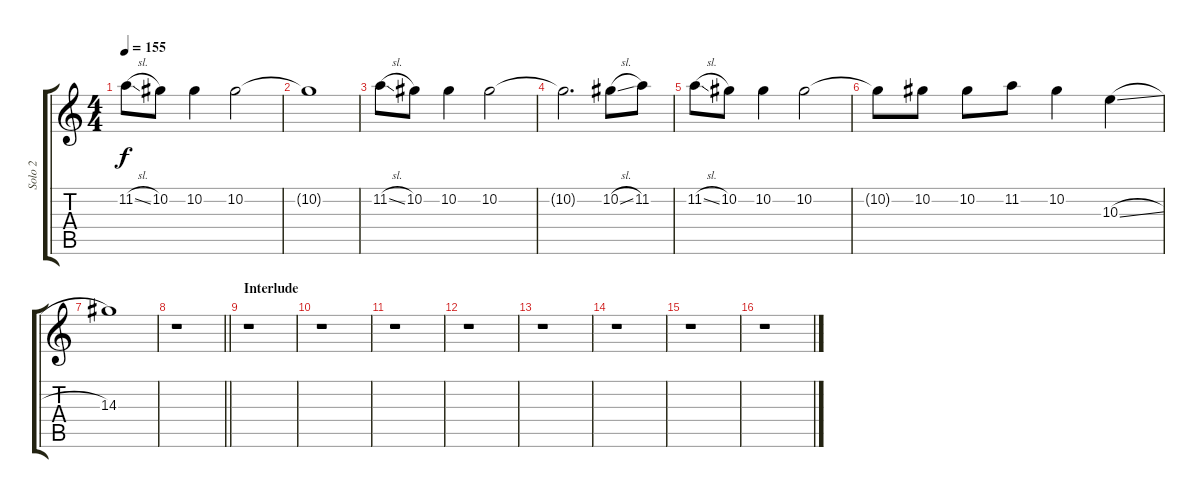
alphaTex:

\track ("Solo 2" "Solo 2") {instrument distortionguitar}
\staff {score tabs}
\tuning (Eb4 Bb3 Gb3 Db3 Ab2 Eb2) {hide}
\ts (4 4)
\tempo 155
\clef g2
\ks c
11.2{sl}.8{dy f} 10.2.8 10.2.4 10.2.2 |
10.2{t}.1 |
11.2{sl}.8 10.2.8 10.2.4 10.2.2 |
10.2{t}.2{d} 10.2{sl}.8 11.2.8 |
11.2{sl}.8 10.2.8 10.2.4 10.2.2 |
10.2{t}.8 10.2.8 10.2.8 11.2.8 10.2.4 10.3{sl}.4 |
14.3.1 |
\barLineRight lightlight
r.1 |
\section ("" "Interlude")
r.1 |
r.1 |
r.1 |
r.1 |
r.1 |
r.1 |
r.1 |
r.1
